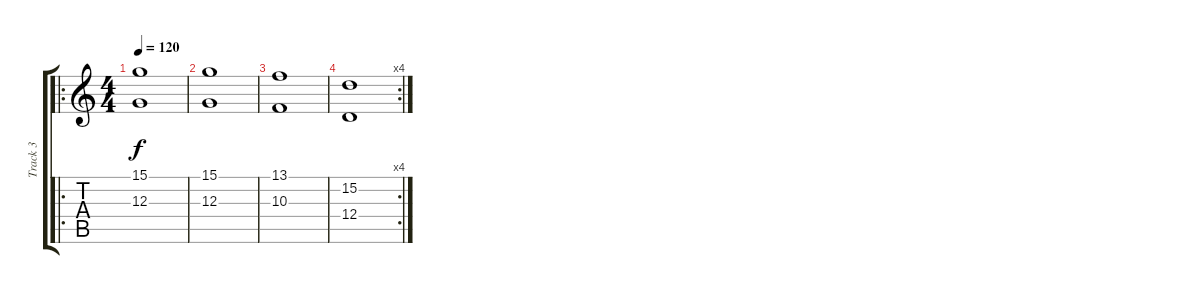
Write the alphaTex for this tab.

\track ("Track 3" "Track 3") {instrument tubularbells}
\staff {score tabs}
\tuning (E4 B3 G3 D3 A2 E2) {hide}
\ro
\ts (4 4)
\tempo 120
\clef g2
\ks c
(15.1 12.3).1{dy f} |
(15.1 12.3).1 |
(13.1 10.3).1 |
\rc 4
(15.2 12.4).1
